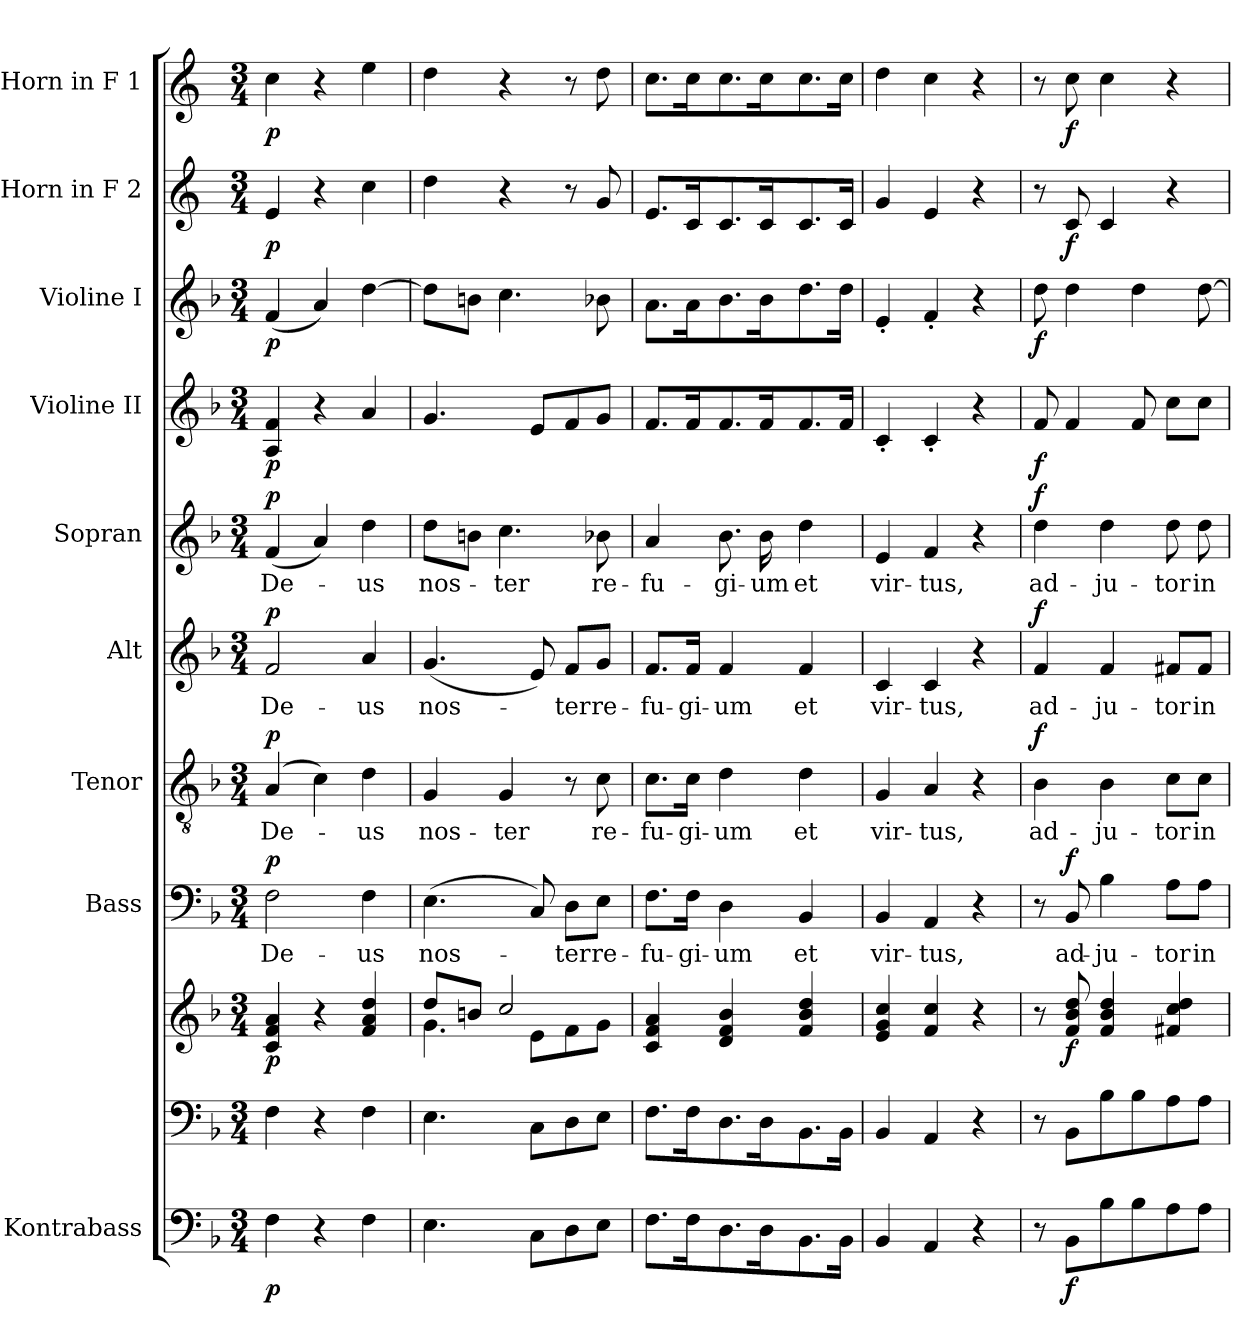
**kern	**dynam	**kern	**kern	**dynam	**kern	**text	**dynam	**kern	**text	**dynam	**kern	**text	**dynam	**kern	**text	**dynam	**kern	**dynam	**kern	**dynam	**kern	**dynam	**kern	**dynam
*part10	*part10	*part9	*part9	*part9	*part8	*part8	*part8	*part7	*part7	*part7	*part6	*part6	*part6	*part5	*part5	*part5	*part4	*part4	*part3	*part3	*part2	*part2	*part1	*part1
*staff11	*staff11	*staff10	*staff9	*staff9/10	*staff8	*staff8	*staff8	*staff7	*staff7	*staff7	*staff6	*staff6	*staff6	*staff5	*staff5	*staff5	*staff4	*staff4	*staff3	*staff3	*staff2	*staff2	*staff1	*staff1
*I"Kontrabass	*	*	*	*	*I"Bass	*	*	*I"Tenor	*	*	*I"Alt	*	*	*I"Sopran	*	*	*I"Violine II	*	*I"Violine I	*	*I"Horn in F 2	*	*I"Horn in F 1	*
*I'Kb.	*	*	*	*	*I'B	*	*	*I'T	*	*	*I'A	*	*	*I'S	*	*	*I'Vl. II	*	*I'Vl. I	*	*I'Hrn. 2	*	*I'Hrn. 1	*
*clefF4	*	*clefF4	*clefG2	*	*clefF4	*	*	*clefGv2	*	*	*clefG2	*	*	*clefG2	*	*	*clefG2	*	*clefG2	*	*clefG2	*	*clefG2	*
*ITrd7c12	*	*	*	*	*	*	*	*	*	*	*	*	*	*	*	*	*	*	*	*	*ITrd4c7	*	*ITrd4c7	*
*k[b-]	*	*k[b-]	*k[b-]	*	*k[b-]	*	*	*k[b-]	*	*	*k[b-]	*	*	*k[b-]	*	*	*k[b-]	*	*k[b-]	*	*k[b-]	*	*k[b-]	*
*F:	*	*F:	*F:	*	*F:	*	*	*F:	*	*	*F:	*	*	*F:	*	*	*F:	*	*F:	*	*F:	*	*F:	*
*M3/4	*	*M3/4	*M3/4	*	*M3/4	*	*	*M3/4	*	*	*M3/4	*	*	*M3/4	*	*	*M3/4	*	*M3/4	*	*M3/4	*	*M3/4	*
=1	=1	=1	=1	=1	=1	=1	=1	=1	=1	=1	=1	=1	=1	=1	=1	=1	=1	=1	=1	=1	=1	=1	=1	=1
!	!LO:DY:b	!	!	!LO:DY:b	!	!LO:LY:b	!LO:DY:a	!	!LO:LY:b	!LO:DY:a	!	!LO:LY:b	!LO:DY:a	!	!LO:LY:b	!LO:DY:a	!	!LO:DY:b	!	!LO:DY:b	!	!LO:DY:b	!	!LO:DY:b
4FF\	p	4F\	4c/ 4f/ 4a/	p	2F\	De-	p	(4A/	De-	p	2f/	De-	p	(<4f/	De-	p	4A/ 4f/	p	(<4f/	p	4A/	p	4f\	p
4r	.	4r	4r	.	.	.	.	4c\)	.	.	.	.	.	4a/)	.	.	4r	.	4a/)	.	4r	.	4r	.
!	!	!	!	!	!	!LO:LY:b	!	!	!LO:LY:b	!	!	!LO:LY:b	!	!	!LO:LY:b	!	!	!	!	!	!	!	!	!
4FF\	.	4F\	4f/ 4a/ 4dd/	.	4F\	-us	.	4d\	-us	.	4a/	-us	.	4dd\	-us	.	4a/	.	[4dd\	.	4f\	.	4a\	.
=2	=2	=2	=2	=2	=2	=2	=2	=2	=2	=2	=2	=2	=2	=2	=2	=2	=2	=2	=2	=2	=2	=2	=2	=2
*	*	*	*^	*	*	*	*	*	*	*	*	*	*	*	*	*	*	*	*	*	*	*	*	*
!	!	!	!	!	!	!	!LO:LY:b	!	!	!LO:LY:b	!	!	!LO:LY:b	!	!	!LO:LY:b	!	!	!	!	!	!	!	!	!
4.EE\	.	4.E\	8dd/L	4.g\	.	(>4.E\	nos-	.	4G/	nos-	.	(<4.g/	nos-	.	8dd\L	nos-	.	4.g/	.	8dd\L]	.	4g\	.	4g\	.
.	.	.	8bn/J	.	.	.	.	.	.	.	.	.	.	.	8bn\J	.	.	.	.	8bn\J	.	.	.	.	.
!	!	!	!	!	!	!	!	!	!	!LO:LY:b	!	!	!	!	!	!LO:LY:b	!	!	!	!	!	!	!	!	!
.	.	.	2cc/	.	.	.	.	.	4G/	-ter	.	.	.	.	4.cc\	-ter	.	.	.	4.cc\	.	4r	.	4r	.
8CC\L	.	8C\L	.	8e\L	.	8C/)	.	.	.	.	.	8e/)	.	.	.	.	.	8e/L	.	.	.	.	.	.	.
!	!	!	!	!	!	!	!LO:LY:b	!	!	!	!	!	!LO:LY:b	!	!	!	!	!	!	!	!	!	!	!	!
8DD\	.	8D\	.	8f\	.	8D\L	-ter	.	8r	.	.	8f/L	-ter	.	.	.	.	8f/	.	.	.	8r	.	8r	.
!	!	!	!	!	!	!	!LO:LY:b	!	!	!LO:LY:b	!	!	!LO:LY:b	!	!	!LO:LY:b	!	!	!	!	!	!	!	!	!
8EE\J	.	8E\J	.	8g\J	.	8E\J	re-	.	8c\	re-	.	8g/J	re-	.	8b-X\	re-	.	8g/J	.	8b-X\	.	8c/	.	8g\	.
=3	=3	=3	=3	=3	=3	=3	=3	=3	=3	=3	=3	=3	=3	=3	=3	=3	=3	=3	=3	=3	=3	=3	=3	=3	=3
!	!	!	!	!	!	!	!LO:LY:b	!	!	!LO:LY:b	!	!	!LO:LY:b	!	!	!LO:LY:b	!	!	!	!	!	!	!	!	!
*	*	*	*v	*v	*	*	*	*	*	*	*	*	*	*	*	*	*	*	*	*	*	*	*	*	*
8.FF\L	.	8.F\L	4c/ 4f/ 4a/	.	8.F\L	-fu-	.	8.c\L	-fu-	.	8.f/L	-fu-	.	4a/	-fu-	.	8.f/L	.	8.a\L	.	8.A/L	.	8.f\L	.
!	!	!	!	!	!	!LO:LY:b	!	!	!LO:LY:b	!	!	!LO:LY:b	!	!	!	!	!	!	!	!	!	!	!	!
16FF\k	.	16F\k	.	.	16F\Jk	-gi-	.	16c\Jk	-gi-	.	16f/Jk	-gi-	.	.	.	.	16f/k	.	16a\k	.	16F/k	.	16f\k	.
!	!	!	!	!	!	!LO:LY:b	!	!	!LO:LY:b	!	!	!LO:LY:b	!	!	!LO:LY:b	!	!	!	!	!	!	!	!	!
8.DD\	.	8.D\	4d/ 4f/ 4b-/	.	4D\	-um	.	4d\	-um	.	4f/	-um	.	8.b-\	-gi-	.	8.f/	.	8.b-\	.	8.F/	.	8.f\	.
!	!	!	!	!	!	!	!	!	!	!	!	!	!	!	!LO:LY:b	!	!	!	!	!	!	!	!	!
16DD\k	.	16D\k	.	.	.	.	.	.	.	.	.	.	.	16b-\	-um	.	16f/k	.	16b-\k	.	16F/k	.	16f\k	.
!	!	!	!	!	!	!LO:LY:b	!	!	!LO:LY:b	!	!	!LO:LY:b	!	!	!LO:LY:b	!	!	!	!	!	!	!	!	!
8.BBB-\	.	8.BB-\	4f/ 4b-/ 4dd/	.	4BB-/	et	.	4d\	et	.	4f/	et	.	4dd\	et	.	8.f/	.	8.dd\	.	8.F/	.	8.f\	.
16BBB-\Jk	.	16BB-\Jk	.	.	.	.	.	.	.	.	.	.	.	.	.	.	16f/Jk	.	16dd\Jk	.	16F/Jk	.	16f\Jk	.
=4	=4	=4	=4	=4	=4	=4	=4	=4	=4	=4	=4	=4	=4	=4	=4	=4	=4	=4	=4	=4	=4	=4	=4	=4
!	!	!	!	!	!	!LO:LY:b	!	!	!LO:LY:b	!	!	!LO:LY:b	!	!	!LO:LY:b	!	!	!	!	!	!	!	!	!
4BBB-/	.	4BB-/	4e/ 4g/ 4cc/	.	4BB-/	vir-	.	4G/	vir-	.	4c/	vir-	.	4e/	vir-	.	4c'</	.	4e'</	.	4c/	.	4g\	.
!	!	!	!	!	!	!LO:LY:b	!	!	!LO:LY:b	!	!	!LO:LY:b	!	!	!LO:LY:b	!	!	!	!	!	!	!	!	!
4AAA/	.	4AA/	4f/ 4cc/	.	4AA/	-tus,	.	4A/	-tus,	.	4c/	-tus,	.	4f/	-tus,	.	4c'</	.	4f'</	.	4A/	.	4f\	.
4r	.	4r	4r	.	4r	.	.	4r	.	.	4r	.	.	4r	.	.	4r	.	4r	.	4r	.	4r	.
=5	=5	=5	=5	=5	=5	=5	=5	=5	=5	=5	=5	=5	=5	=5	=5	=5	=5	=5	=5	=5	=5	=5	=5	=5
!	!	!	!	!	!	!	!	!	!LO:LY:b	!LO:DY:a	!	!LO:LY:b	!LO:DY:a	!	!LO:LY:b	!LO:DY:a	!	!LO:DY:b	!	!LO:DY:b	!	!	!	!
8r	.	8r	8r	.	8r	.	.	4B-\	ad-	f	4f/	ad-	f	4dd\	ad-	f	8f/	f	8dd\	f	8r	.	8r	.
!	!LO:DY:b	!	!	!LO:DY:b	!	!LO:LY:b	!LO:DY:a	!	!	!	!	!	!	!	!	!	!	!	!	!	!	!LO:DY:b	!	!LO:DY:b
8BBB-\L	f	8BB-\L	8f/ 8b-/ 8dd/	f	8BB-/	ad-	f	.	.	.	.	.	.	.	.	.	4f/	.	4dd\	.	8F/	f	8f\	f
!	!	!	!	!	!	!LO:LY:b	!	!	!LO:LY:b	!	!	!LO:LY:b	!	!	!LO:LY:b	!	!	!	!	!	!	!	!	!
8BB-\	.	8B-\	4f/ 4b-/ 4dd/	.	4B-\	-ju-	.	4B-\	-ju-	.	4f/	-ju-	.	4dd\	-ju-	.	.	.	.	.	4F/	.	4f\	.
8BB-\	.	8B-\	.	.	.	.	.	.	.	.	.	.	.	.	.	.	8f/	.	4dd\	.	.	.	.	.
!	!	!	!	!	!	!LO:LY:b	!	!	!LO:LY:b	!	!	!LO:LY:b	!	!	!LO:LY:b	!	!	!	!	!	!	!	!	!
8AA\	.	8A\	4f#X/ 4cc/ 4dd/	.	8A\L	-tor	.	8c\L	-tor	.	8f#X/L	-tor	.	8dd\	-tor	.	8cc\L	.	.	.	4r	.	4r	.
!	!	!	!	!	!	!LO:LY:b	!	!	!LO:LY:b	!	!	!LO:LY:b	!	!	!LO:LY:b	!	!	!	!	!	!	!	!	!
8AA\J	.	8A\J	.	.	8A\J	in	.	8c\J	in	.	8f#/J	in	.	8dd\	in	.	8cc\J	.	[8dd\	.	.	.	.	.
=	=	=	=	=	=	=	=	=	=	=	=	=	=	=	=	=	=	=	=	=	=	=	=	=
*-	*-	*-	*-	*-	*-	*-	*-	*-	*-	*-	*-	*-	*-	*-	*-	*-	*-	*-	*-	*-	*-	*-	*-	*-
